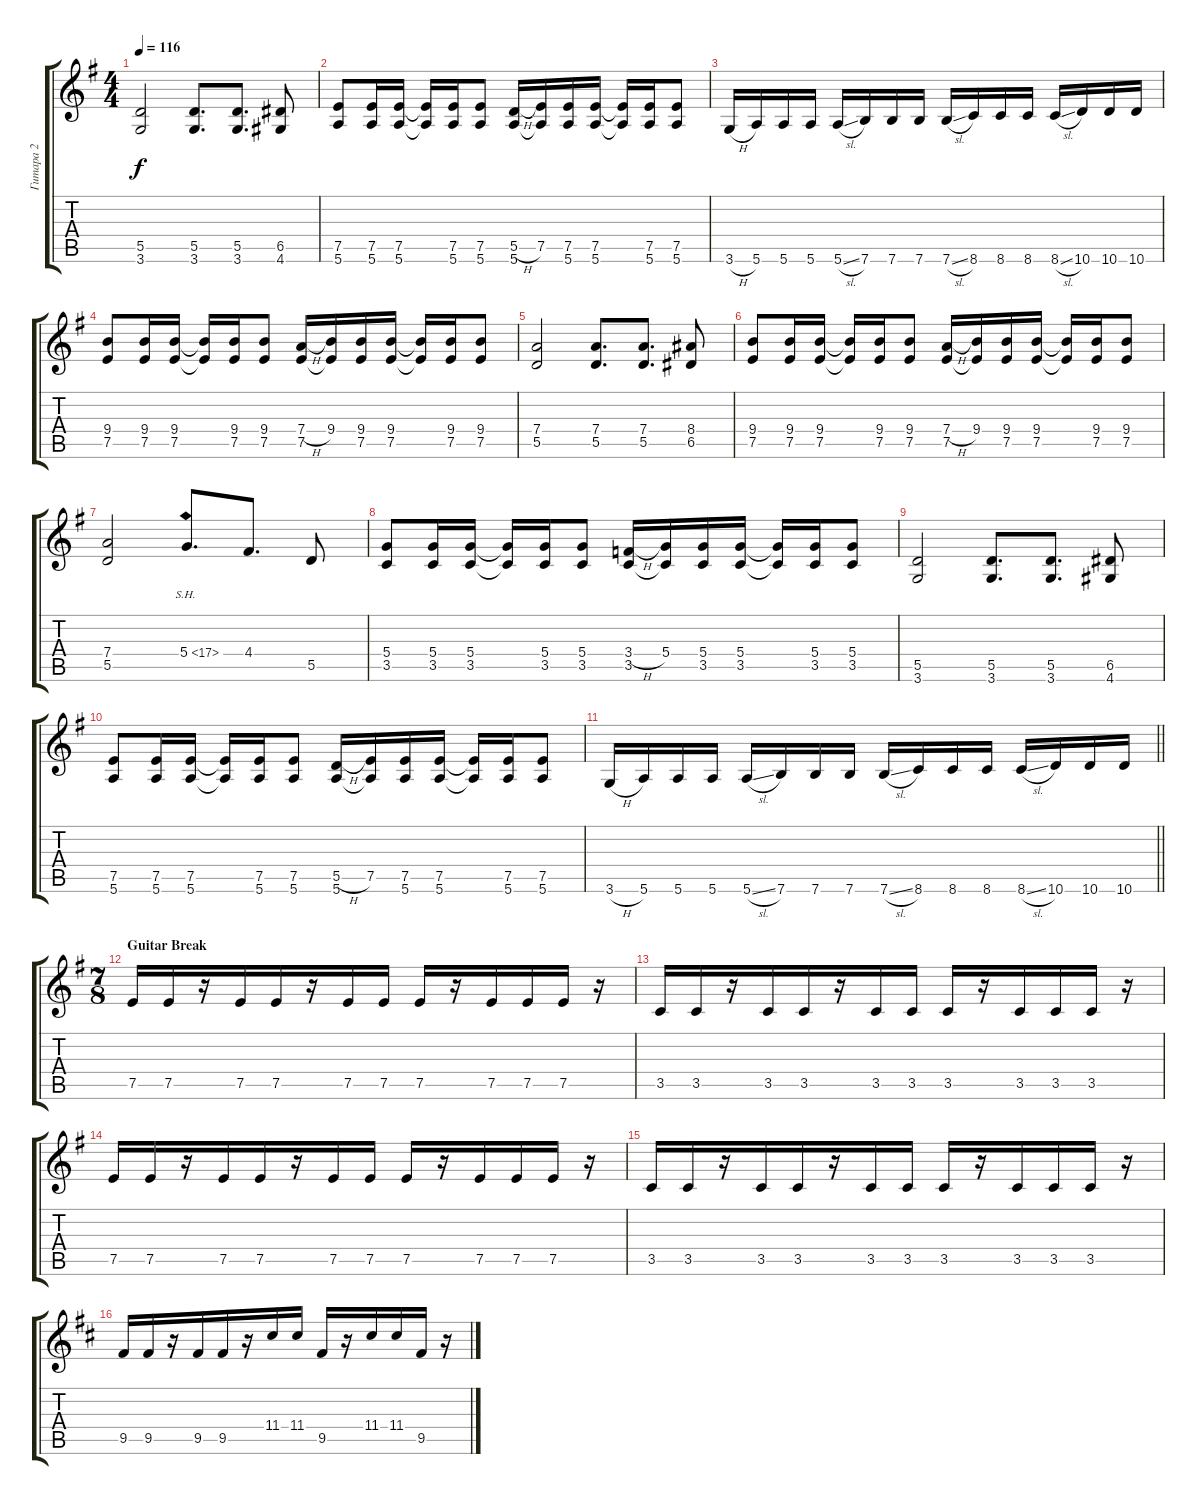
\track ("Гитара 2" "Гитара 2") {instrument distortionguitar}
\staff {score tabs}
\tuning (E4 B3 G3 D3 A2 E2) {hide}
\ts (4 4)
\tempo 116
\clef g2
\ks eminor
(5.5 3.6).2{dy f} (5.5 3.6).8{d} (5.5 3.6).8{d} (6.5 4.6).8 |
(7.5 5.6).8 (7.5 5.6).16 (7.5 5.6).16 (7.5{t} 5.6{t}).16 (7.5 5.6).16 (7.5 5.6).8 (5.5{h} 5.6).16 (7.5 5.6{t}).16 (7.5 5.6).16 (7.5 5.6).16 (7.5{t} 5.6{t}).16 (7.5 5.6).16 (7.5 5.6).8 |
3.6{h}.16 5.6.16 5.6.16 5.6.16 5.6{sl}.16 7.6.16 7.6.16 7.6.16 7.6{sl}.16 8.6.16 8.6.16 8.6.16 8.6{sl}.16 10.6.16 10.6.16 10.6.16 |
(9.4 7.5).8 (9.4 7.5).16 (9.4 7.5).16 (9.4{t} 7.5{t}).16 (9.4 7.5).16 (9.4 7.5).8 (7.4{h} 7.5).16 (9.4 7.5{t}).16 (9.4 7.5).16 (9.4 7.5).16 (9.4{t} 7.5{t}).16 (9.4 7.5).16 (9.4 7.5).8 |
(7.4 5.5).2 (7.4 5.5).8{d} (7.4 5.5).8{d} (8.4 6.5).8 |
(9.4 7.5).8 (9.4 7.5).16 (9.4 7.5).16 (9.4{t} 7.5{t}).16 (9.4 7.5).16 (9.4 7.5).8 (7.4{h} 7.5).16 (9.4 7.5{t}).16 (9.4 7.5).16 (9.4 7.5).16 (9.4{t} 7.5{t}).16 (9.4 7.5).16 (9.4 7.5).8 |
(7.4 5.5).2 5.4{sh 12}.8{d} 4.4.8{d} 5.5.8 |
(5.4 3.5).8 (5.4 3.5).16 (5.4 3.5).16 (5.4{t} 3.5{t}).16 (5.4 3.5).16 (5.4 3.5).8 (3.4{h} 3.5).16 (5.4 3.5{t}).16 (5.4 3.5).16 (5.4 3.5).16 (5.4{t} 3.5{t}).16 (5.4 3.5).16 (5.4 3.5).8 |
(5.5 3.6).2 (5.5 3.6).8{d} (5.5 3.6).8{d} (6.5 4.6).8 |
(7.5 5.6).8 (7.5 5.6).16 (7.5 5.6).16 (7.5{t} 5.6{t}).16 (7.5 5.6).16 (7.5 5.6).8 (5.5{h} 5.6).16 (7.5 5.6{t}).16 (7.5 5.6).16 (7.5 5.6).16 (7.5{t} 5.6{t}).16 (7.5 5.6).16 (7.5 5.6).8 |
\barLineRight lightlight
3.6{h}.16 5.6.16 5.6.16 5.6.16 5.6{sl}.16 7.6.16 7.6.16 7.6.16 7.6{sl}.16 8.6.16 8.6.16 8.6.16 8.6{sl}.16 10.6.16 10.6.16 10.6.16 |
\ts (7 8)
\section ("" "Guitar Break")
7.5.16 7.5.16 r.16 7.5.16 7.5.16 r.16 7.5.16 7.5.16 7.5.16 r.16 7.5.16 7.5.16 7.5.16 r.16 |
3.5.16 3.5.16 r.16 3.5.16 3.5.16 r.16 3.5.16 3.5.16 3.5.16 r.16 3.5.16 3.5.16 3.5.16 r.16 |
7.5.16 7.5.16 r.16 7.5.16 7.5.16 r.16 7.5.16 7.5.16 7.5.16 r.16 7.5.16 7.5.16 7.5.16 r.16 |
3.5.16 3.5.16 r.16 3.5.16 3.5.16 r.16 3.5.16 3.5.16 3.5.16 r.16 3.5.16 3.5.16 3.5.16 r.16 |
\ks bminor
9.5.16 9.5.16 r.16 9.5.16 9.5.16 r.16 11.4.16{volume 15} 11.4.16 9.5.16{volume 13} r.16 11.4.16{volume 15} 11.4.16 9.5.16{volume 13} r.16
